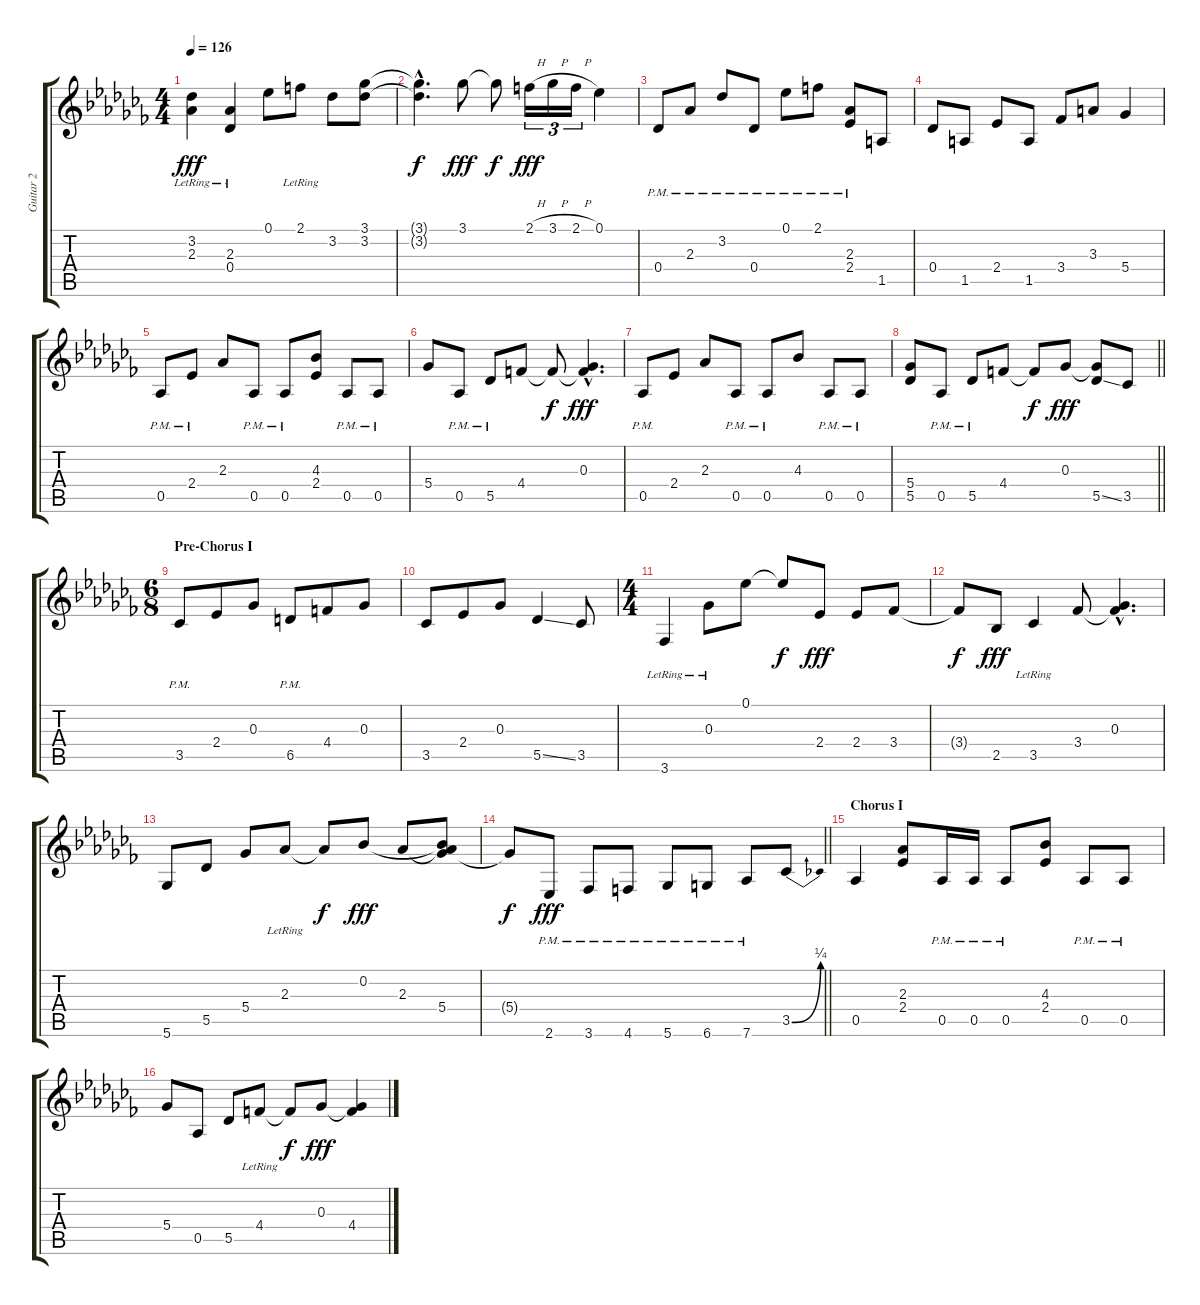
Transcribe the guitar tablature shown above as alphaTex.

\track ("Guitar 2" "Guitar 2") {instrument distortionguitar}
\staff {score tabs}
\tuning (Eb4 Bb3 Gb3 Db3 Ab2 Db2) {hide}
\ts (4 4)
\tempo 126
\clef g2
\ks cb
(3.2{lr} 2.3).4{dy fff} (2.3{lr} 0.4{lr}).4 0.1.8 2.1{lr}.8 3.2.8 (3.1 3.2).8 |
(3.1{hac t} 3.2{hac t}).4{d dy f} 3.1.8{dy fff} 3.1{t}.8{dy f} 2.1{h}.16{tu (3 2) dy fff} 3.1{h}.16{tu (3 2)} 2.1{h}.16{tu (3 2)} 0.1.4 |
0.4{pm}.8 2.3{pm}.8 3.2{pm}.8 0.4{pm}.8 0.1{pm}.8 2.1{pm}.8 (2.3{pm} 2.4{pm}).8 1.5.8 |
0.4.8 1.5.8 2.4.8 1.5.8 3.4.8 3.3.8 5.4.4 |
0.5{pm}.8 2.4{pm}.8 2.3.8 0.5{pm}.8 0.5{pm}.8 (4.3 2.4).8 0.5{pm}.8 0.5{pm}.8 |
5.4.8 0.5{pm}.8 5.5{pm}.8 4.4.8 4.4{t}.8{dy f} (0.3{hac} 4.4{hac t}).4{d dy fff} |
0.5{pm}.8 2.4.8 2.3.8 0.5{pm}.8 0.5{pm}.8 4.3.8 0.5{pm}.8 0.5{pm}.8 |
\barLineRight lightlight
(5.4 5.5).8 0.5{pm}.8 5.5{pm}.8 4.4.8 4.4{t}.8{dy f} 0.3.8{dy fff} (0.3{t} 5.5{ss}).8 3.5.8 |
\ts (6 8)
\section ("" "Pre-Chorus I")
3.5{pm}.8 2.4.8 0.3.8 6.5{pm}.8 4.4.8 0.3.8 |
3.5.8 2.4.8 0.3.8 5.5{ss}.4 3.5.8 |
\ts (4 4)
3.6{lr}.4 0.3{lr}.8 0.1.8 0.1{t}.8{dy f} 2.4.8{dy fff} 2.4.8 3.4.8 |
3.4{t}.8{dy f} 2.5.8{dy fff} 3.5{lr}.4 3.4.8 (0.3{hac} 3.4{hac t}).4{d} |
5.6.8 5.5.8 5.4.8 2.3{lr}.8 2.3{t}.8{dy f} 0.2.8{dy fff} 2.3.8 (0.2{t} 2.3{t} 5.4).8 |
\barLineRight lightlight
5.4{t}.8{dy f} 2.6{pm}.8{dy fff} 3.6{pm}.8 4.6{pm}.8 5.6{pm}.8 6.6{pm}.8 7.6{pm}.8 3.5{be (bend 0 0 60 1)}.8 |
\section ("" "Chorus I")
0.5.4 (2.3 2.4).8 0.5{pm}.16 0.5{pm}.16 0.5{pm}.8 (4.3 2.4).8 0.5{pm}.8 0.5{pm}.8 |
5.4.8 0.5.8 5.5.8 4.4{lr}.8 4.4{t}.8{dy f} 0.3.8{dy fff} (0.3{t} 4.4).4
